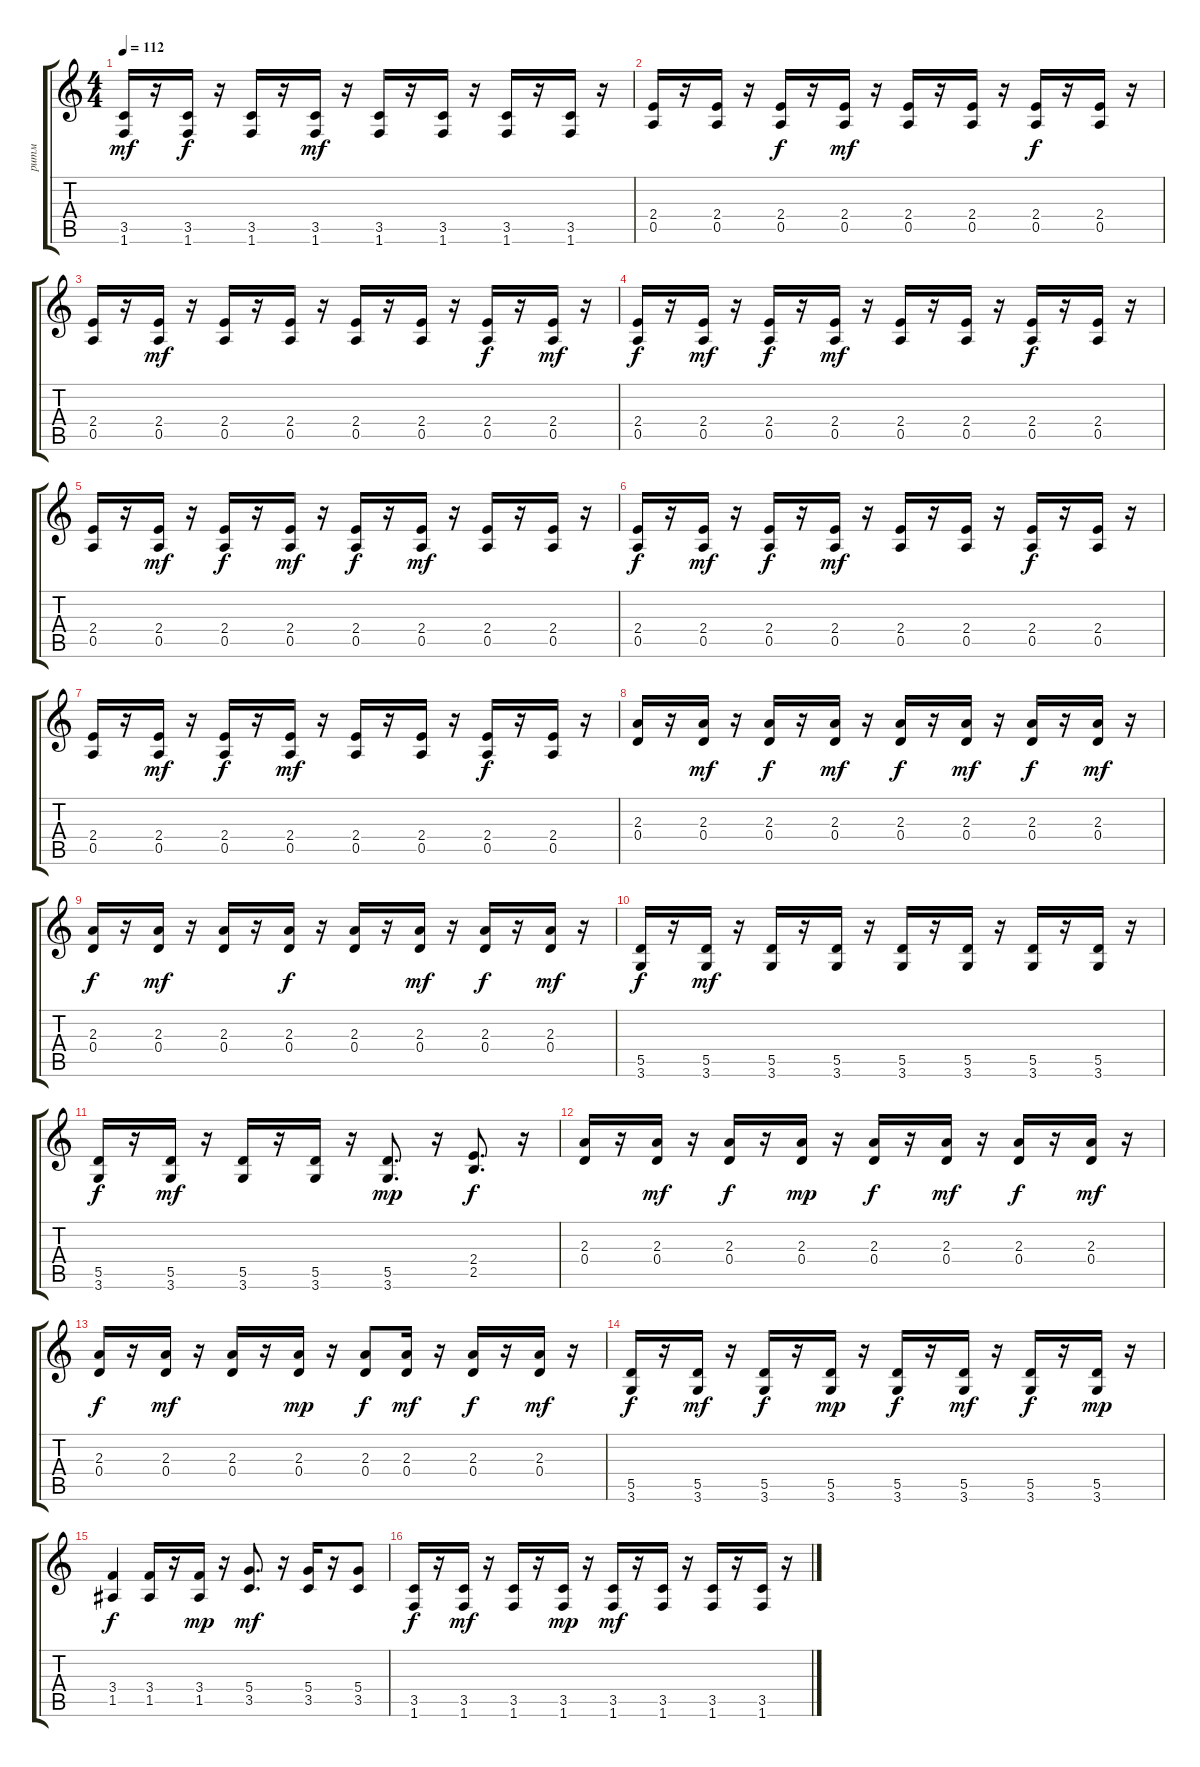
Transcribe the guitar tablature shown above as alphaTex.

\track ("ритм" "ритм") {instrument electricbasspick}
\staff {score tabs}
\tuning (E4 B3 G3 D3 A2 E2) {hide}
\ts (4 4)
\tempo 112
\clef g2
\ks c
(3.5 1.6).16{dy mf} r.16 (3.5 1.6).16{dy f} r.16 (3.5 1.6).16 r.16 (3.5 1.6).16{dy mf} r.16 (3.5 1.6).16 r.16 (3.5 1.6).16 r.16 (3.5 1.6).16 r.16 (3.5 1.6).16 r.16 |
(2.4 0.5).16 r.16 (2.4 0.5).16 r.16 (2.4 0.5).16{dy f} r.16 (2.4 0.5).16{dy mf} r.16 (2.4 0.5).16 r.16 (2.4 0.5).16 r.16 (2.4 0.5).16{dy f} r.16 (2.4 0.5).16 r.16 |
(2.4 0.5).16 r.16 (2.4 0.5).16{dy mf} r.16 (2.4 0.5).16 r.16 (2.4 0.5).16 r.16 (2.4 0.5).16 r.16 (2.4 0.5).16 r.16 (2.4 0.5).16{dy f} r.16 (2.4 0.5).16{dy mf} r.16 |
(2.4 0.5).16{dy f} r.16 (2.4 0.5).16{dy mf} r.16 (2.4 0.5).16{dy f} r.16 (2.4 0.5).16{dy mf} r.16 (2.4 0.5).16 r.16 (2.4 0.5).16 r.16 (2.4 0.5).16{dy f} r.16 (2.4 0.5).16 r.16 |
(2.4 0.5).16 r.16 (2.4 0.5).16{dy mf} r.16 (2.4 0.5).16{dy f} r.16 (2.4 0.5).16{dy mf} r.16 (2.4 0.5).16{dy f} r.16 (2.4 0.5).16{dy mf} r.16 (2.4 0.5).16 r.16 (2.4 0.5).16 r.16 |
(2.4 0.5).16{dy f} r.16 (2.4 0.5).16{dy mf} r.16 (2.4 0.5).16{dy f} r.16 (2.4 0.5).16{dy mf} r.16 (2.4 0.5).16 r.16 (2.4 0.5).16 r.16 (2.4 0.5).16{dy f} r.16 (2.4 0.5).16 r.16 |
(2.4 0.5).16 r.16 (2.4 0.5).16{dy mf} r.16 (2.4 0.5).16{dy f} r.16 (2.4 0.5).16{dy mf} r.16 (2.4 0.5).16 r.16 (2.4 0.5).16 r.16 (2.4 0.5).16{dy f} r.16 (2.4 0.5).16 r.16 |
(2.3 0.4).16 r.16 (2.3 0.4).16{dy mf} r.16 (2.3 0.4).16{dy f} r.16 (2.3 0.4).16{dy mf} r.16 (2.3 0.4).16{dy f} r.16 (2.3 0.4).16{dy mf} r.16 (2.3 0.4).16{dy f} r.16 (2.3 0.4).16{dy mf} r.16 |
(2.3 0.4).16{dy f} r.16 (2.3 0.4).16{dy mf} r.16 (2.3 0.4).16 r.16 (2.3 0.4).16{dy f} r.16 (2.3 0.4).16 r.16 (2.3 0.4).16{dy mf} r.16 (2.3 0.4).16{dy f} r.16 (2.3 0.4).16{dy mf} r.16 |
(5.5 3.6).16{dy f} r.16 (5.5 3.6).16{dy mf} r.16 (5.5 3.6).16 r.16 (5.5 3.6).16 r.16 (5.5 3.6).16 r.16 (5.5 3.6).16 r.16 (5.5 3.6).16 r.16 (5.5 3.6).16 r.16 |
(5.5 3.6).16{dy f} r.16 (5.5 3.6).16{dy mf} r.16 (5.5 3.6).16 r.16 (5.5 3.6).16 r.16 (5.5 3.6).8{d dy mp} r.16 (2.4 2.5).8{d dy f} r.16 |
(2.3 0.4).16 r.16 (2.3 0.4).16{dy mf} r.16 (2.3 0.4).16{dy f} r.16 (2.3 0.4).16{dy mp} r.16 (2.3 0.4).16{dy f} r.16 (2.3 0.4).16{dy mf} r.16 (2.3 0.4).16{dy f} r.16 (2.3 0.4).16{dy mf} r.16 |
(2.3 0.4).16{dy f} r.16 (2.3 0.4).16{dy mf} r.16 (2.3 0.4).16 r.16 (2.3 0.4).16{dy mp} r.16 (2.3 0.4).8{dy f} (2.3 0.4).16{dy mf} r.16 (2.3 0.4).16{dy f} r.16 (2.3 0.4).16{dy mf} r.16 |
(5.5 3.6).16{dy f} r.16 (5.5 3.6).16{dy mf} r.16 (5.5 3.6).16{dy f} r.16 (5.5 3.6).16{dy mp} r.16 (5.5 3.6).16{dy f} r.16 (5.5 3.6).16{dy mf} r.16 (5.5 3.6).16{dy f} r.16 (5.5 3.6).16{dy mp} r.16 |
(3.4 1.5).4{dy f} (3.4 1.5).16 r.16 (3.4 1.5).16{dy mp} r.16 (5.4 3.5).8{d dy mf} r.16 (5.4 3.5).16 r.16 (5.4 3.5).8 |
(3.5 1.6).16{dy f} r.16 (3.5 1.6).16{dy mf} r.16 (3.5 1.6).16 r.16 (3.5 1.6).16{dy mp} r.16 (3.5 1.6).16{dy mf} r.16 (3.5 1.6).16 r.16 (3.5 1.6).16 r.16 (3.5 1.6).16 r.16
